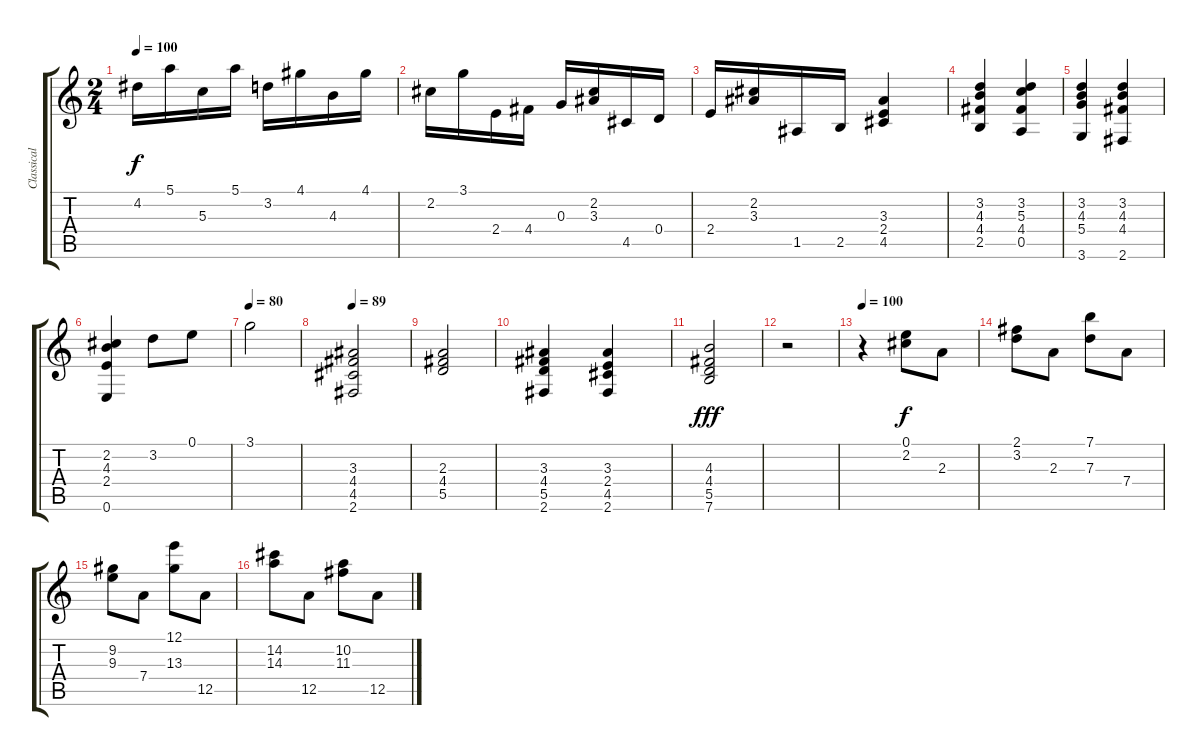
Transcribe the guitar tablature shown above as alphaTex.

\track ("Classical Guitar" "Classical ") {instrument acousticguitarnylon}
\staff {score tabs}
\tuning (E4 B3 G3 D3 A2 E2) {hide}
\ts (2 4)
\tempo 100
\clef g2
\ks c
4.2.16{dy f} 5.1.16 5.3.16 5.1.16 3.2.16 4.1.16 4.3.16 4.1.16 |
2.2.16 3.1.16 2.4.16 4.4.16 0.3.16 (2.2 3.3).16 4.5.16 0.4.16 |
2.4.16 (2.2 3.3).16 1.5.16 2.5.16 (3.3 2.4 4.5).4 |
(3.2 4.3 4.4 2.5).4 (3.2 5.3 4.4 0.5).4 |
(3.2 4.3 5.4 3.6).4 (3.2 4.3 4.4 2.6).4 |
(2.2 4.3 2.4 0.6).4 3.2.8 0.1.8 |
\tempo 80
3.1.2 |
\tempo 89
(3.3 4.4 4.5 2.6).2 |
(2.3 4.4 5.5).2 |
(3.3 4.4 5.5 2.6).4 (3.3 2.4 4.5 2.6).4 |
(4.3 4.4 5.5 7.6).2{dy fff} |
r.2 |
\tempo 100
r.4 (0.1 2.2).8{dy f} 2.3.8 |
(2.1 3.2).8 2.3.8 (7.1 7.3).8 7.4.8 |
(9.2 9.3).8 7.4.8 (12.1 13.3).8 12.5.8 |
(14.2 14.3).8 12.5.8 (10.2 11.3).8 12.5.8
